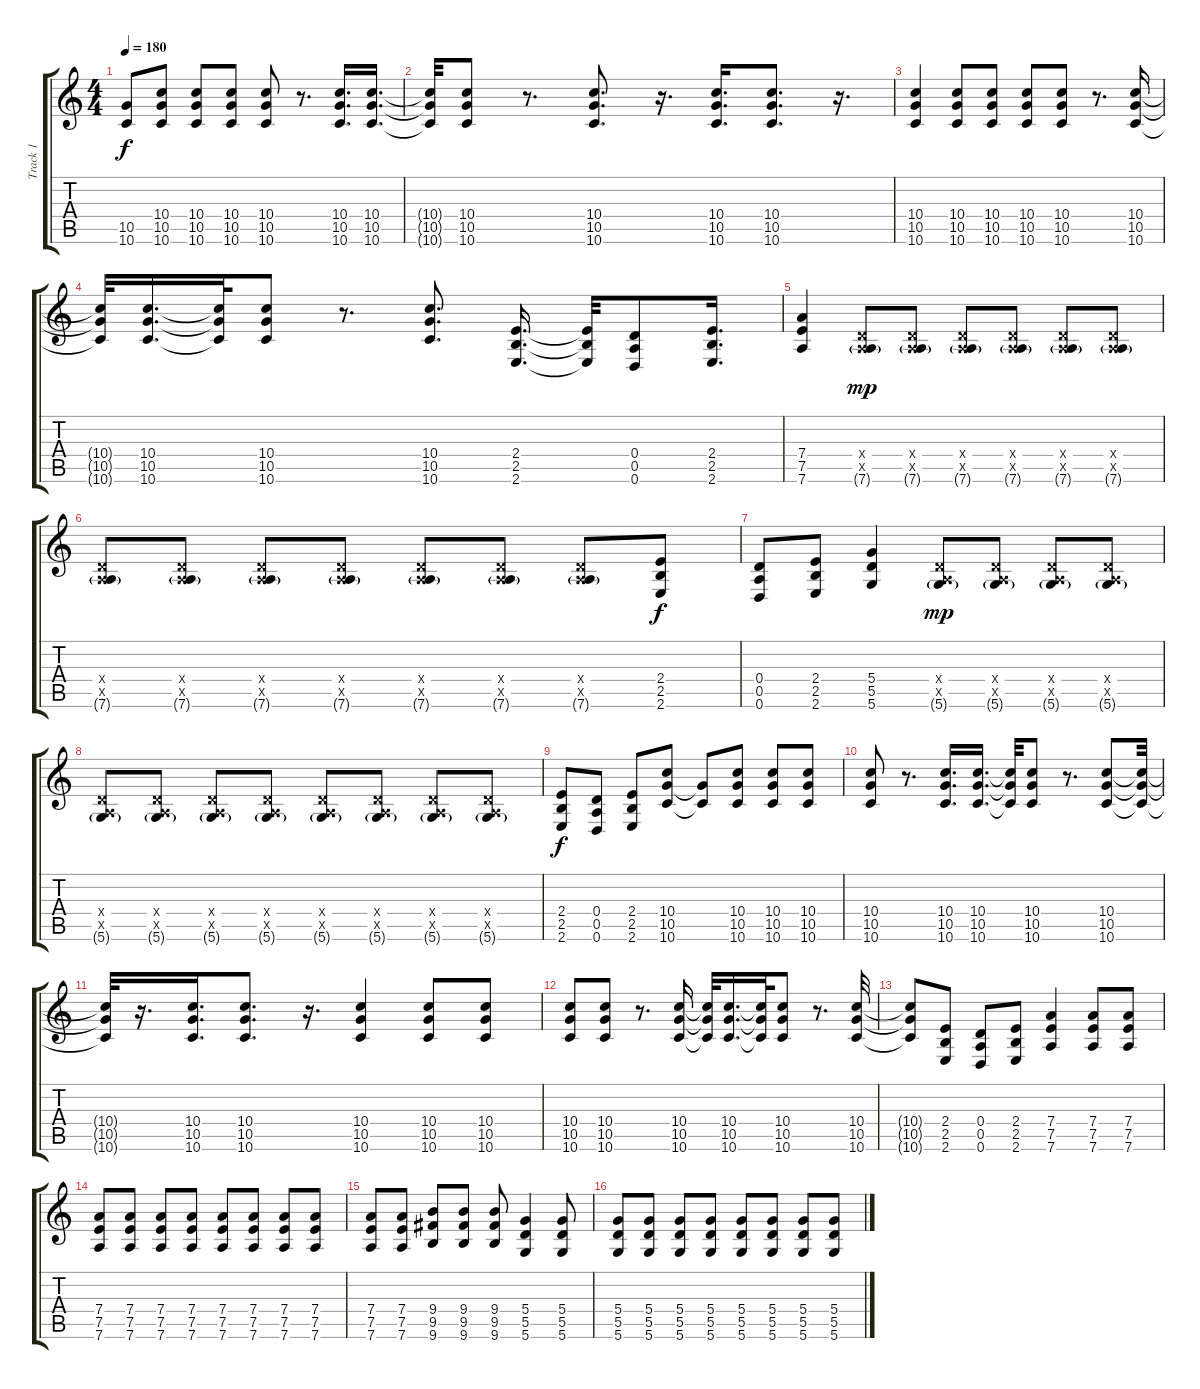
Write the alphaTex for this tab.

\track ("Track 1" "Track 1") {instrument distortionguitar}
\staff {score tabs}
\tuning (E4 B3 G3 D3 A2 D2) {hide}
\ts (4 4)
\tempo 180
\clef g2
\ks c
(10.5{t} 10.6{t}).8{dy f} (10.4 10.5 10.6).8 (10.4 10.5 10.6).8 (10.4 10.5 10.6).8 (10.4 10.5 10.6).8 r.8{d} (10.4 10.5 10.6).16{d} (10.4 10.5 10.6).16{d} |
(10.4{t} 10.5{t} 10.6{t}).32 (10.4 10.5 10.6).8 r.8{d} (10.4 10.5 10.6).8{d} r.16{d} (10.4 10.5 10.6).16{d} (10.4 10.5 10.6).8{d} r.16{d} |
(10.4 10.5 10.6).4 (10.4 10.5 10.6).8 (10.4 10.5 10.6).8 (10.4 10.5 10.6).8 (10.4 10.5 10.6).8 r.8{d} (10.4 10.5 10.6).16 |
(10.4{t} 10.5{t} 10.6{t}).32 (10.4 10.5 10.6).16{d} (10.4{t} 10.5{t} 10.6{t}).32 (10.4 10.5 10.6).8 r.8{d} (10.4 10.5 10.6).8{d} (2.4 2.5 2.6).16{d} (2.4{t} 2.5{t} 2.6{t}).32 (0.4 0.5 0.6).8 (2.4 2.5 2.6).16{d} |
(7.4 7.5 7.6).4 (0.4{x} 0.5{x} 7.6{g}).8{dy mp} (0.4{x} 0.5{x} 7.6{g}).8 (0.4{x} 0.5{x} 7.6{g}).8 (0.4{x} 0.5{x} 7.6{g}).8 (0.4{x} 0.5{x} 7.6{g}).8 (0.4{x} 0.5{x} 7.6{g}).8 |
(0.4{x} 0.5{x} 7.6{g}).8 (0.4{x} 0.5{x} 7.6{g}).8 (0.4{x} 0.5{x} 7.6{g}).8 (0.4{x} 0.5{x} 7.6{g}).8 (0.4{x} 0.5{x} 7.6{g}).8 (0.4{x} 0.5{x} 7.6{g}).8 (0.4{x} 0.5{x} 7.6{g}).8 (2.4 2.5 2.6).8{dy f} |
(0.4 0.5 0.6).8 (2.4 2.5 2.6).8 (5.4 5.5 5.6).4 (0.4{x} 0.5{x} 5.6{g}).8{dy mp} (0.4{x} 0.5{x} 5.6{g}).8 (0.4{x} 0.5{x} 5.6{g}).8 (0.4{x} 0.5{x} 5.6{g}).8 |
(0.4{x} 0.5{x} 5.6{g}).8 (0.4{x} 0.5{x} 5.6{g}).8 (0.4{x} 0.5{x} 5.6{g}).8 (0.4{x} 0.5{x} 5.6{g}).8 (0.4{x} 0.5{x} 5.6{g}).8 (0.4{x} 0.5{x} 5.6{g}).8 (0.4{x} 0.5{x} 5.6{g}).8 (0.4{x} 0.5{x} 5.6{g}).8 |
(2.4 2.5 2.6).8{dy f} (0.4 0.5 0.6).8 (2.4 2.5 2.6).8 (10.4 10.5 10.6).8 (10.5{t} 10.6{t}).8 (10.4 10.5 10.6).8 (10.4 10.5 10.6).8 (10.4 10.5 10.6).8 |
(10.4 10.5 10.6).8 r.8{d} (10.4 10.5 10.6).16{d} (10.4 10.5 10.6).16{d} (10.4{t} 10.5{t} 10.6{t}).32 (10.4 10.5 10.6).8 r.8{d} (10.4 10.5 10.6).8 (10.4{t} 10.5{t} 10.6{t}).32 |
(10.4{t} 10.5{t} 10.6{t}).32 r.16{d} (10.4 10.5 10.6).16{d} (10.4 10.5 10.6).8{d} r.16{d} (10.4 10.5 10.6).4 (10.4 10.5 10.6).8 (10.4 10.5 10.6).8 |
(10.4 10.5 10.6).8 (10.4 10.5 10.6).8 r.8{d} (10.4 10.5 10.6).16 (10.4{t} 10.5{t} 10.6{t}).32 (10.4 10.5 10.6).16{d} (10.4{t} 10.5{t} 10.6{t}).32 (10.4 10.5 10.6).8 r.8{d} (10.4 10.5 10.6).32 |
(10.4{t} 10.5{t} 10.6{t}).8 (2.4 2.5 2.6).8 (0.4 0.5 0.6).8 (2.4 2.5 2.6).8 (7.4 7.5 7.6).4 (7.4 7.5 7.6).8 (7.4 7.5 7.6).8 |
(7.4 7.5 7.6).8 (7.4 7.5 7.6).8 (7.4 7.5 7.6).8 (7.4 7.5 7.6).8 (7.4 7.5 7.6).8 (7.4 7.5 7.6).8 (7.4 7.5 7.6).8 (7.4 7.5 7.6).8 |
(7.4 7.5 7.6).8 (7.4 7.5 7.6).8 (9.4 9.5 9.6).8 (9.4 9.5 9.6).8 (9.4 9.5 9.6).8 (5.4 5.5 5.6).4 (5.4 5.5 5.6).8 |
(5.4 5.5 5.6).8 (5.4 5.5 5.6).8 (5.4 5.5 5.6).8 (5.4 5.5 5.6).8 (5.4 5.5 5.6).8 (5.4 5.5 5.6).8 (5.4 5.5 5.6).8 (5.4 5.5 5.6).8
